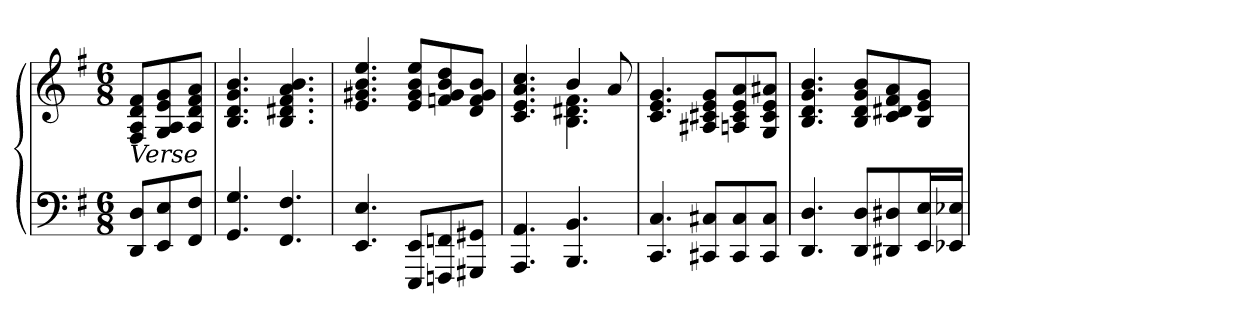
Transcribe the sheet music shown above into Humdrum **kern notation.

**kern	**kern
*part2	*part1
*staff2	*staff1
*clefF4	*clefG2
*k[f#]	*k[f#]
*M6/8	*M6/8
=1	=1
!	!LO:TX:b:i:t=Verse
8DD/ 8D/L	8F#/ 8A/ 8d/ 8f#/L
8EE/ 8E/	8G/ 8A/ 8e/ 8g/
8FF#/ 8F#/J	8A/ 8d/ 8f#/ 8a/J
=2	=2
4.GG/ 4.G/	4.B/ 4.d/ 4.g/ 4.b/
4.FF#/ 4.F#/	4.B/ 4.d#X/ 4.f#/ 4.a/ 4.b/
=3	=3
4.EE/ 4.E/	4.e/ 4.g#X/ 4.b/ 4.ee/
8EEE/ 8EE/L	8e/ 8g#/ 8b/ 8ee/L
8FFFn/ 8FFn/	8fn/ 8g#/ 8b/ 8dd/
8GGG#X/ 8GG#X/J	8d/ 8f/ 8g#/ 8b/J
=4	=4
*	*^
4.AAA/ 4.AA/	4.c/ 4.e/ 4.a/ 4.cc/	4.ryy
4.BBB/ 4.BB/	4b/	4.B\ 4.d#X\ 4.f#\
.	8a/	.
*	*v	*v
!!LO:LB:g=z
=5	=5
4.CC/ 4.C/	4.c/ 4.e/ 4.g/
8CC#X/ 8C#X/L	8A#X/ 8c#X/ 8e/ 8g/L
8CC#/ 8C#/	8An/ 8c#/ 8e/ 8a/
8CC#/ 8C#/J	8G/ 8c#/ 8e/ 8a#X/J
=6	=6
4.DD/ 4.D/	4.B/ 4.d/ 4.g/ 4.b/
8DD/ 8D/L	8B/ 8d/ 8g/ 8b/L
8DD#X/ 8D#X/	8c/ 8d#X/ 8f#/ 8a/
16EE/ 16E/L	8B/ 8e/ 8g/J
16EE-X/ 16E-X/JJ	.
=	=
*-	*-
